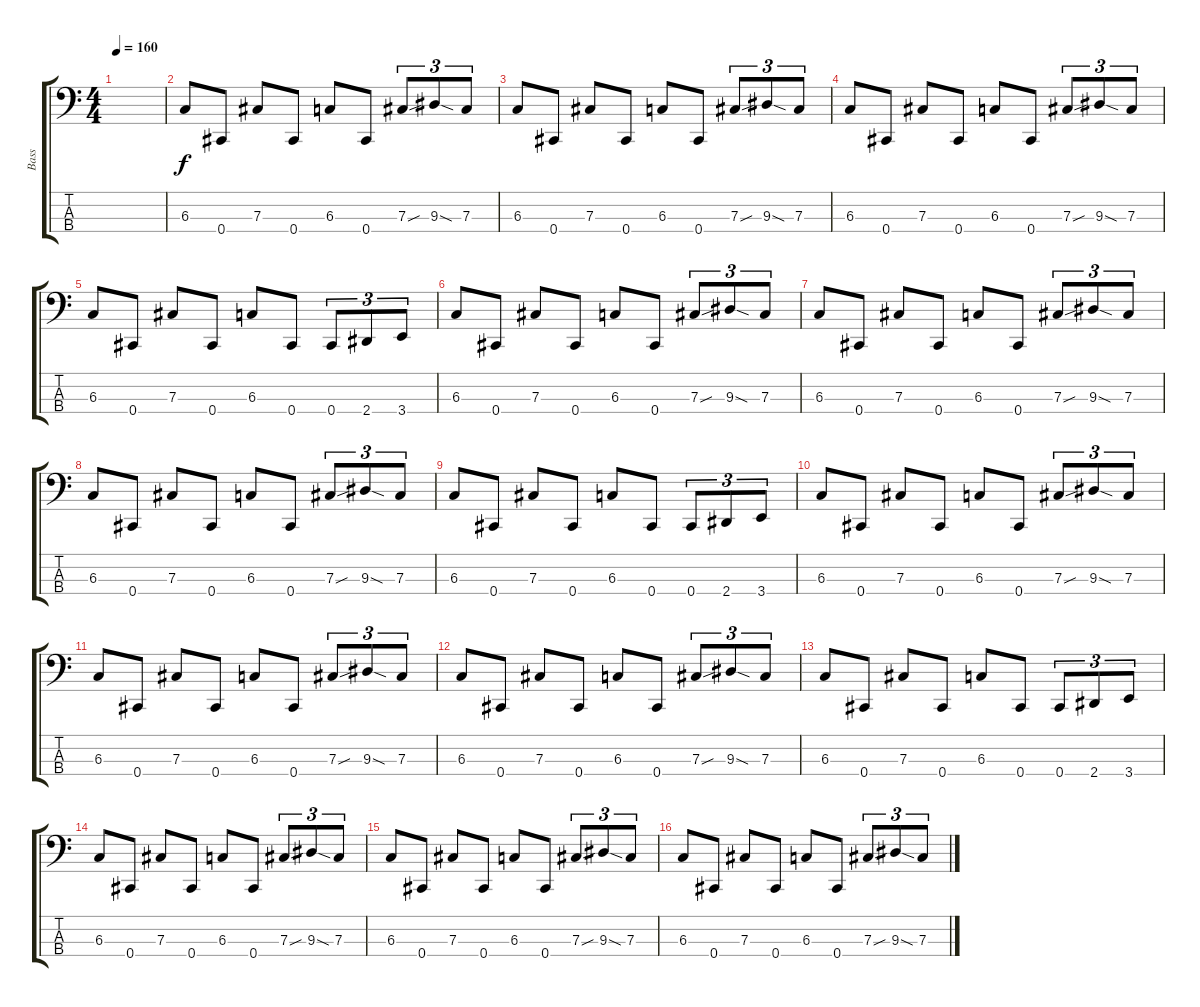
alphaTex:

\track ("Bass" "Bass") {instrument electricbassfinger}
\staff {score tabs}
\tuning (E2 B1 Gb1 Db1) {hide}
\ts (4 4)
\tempo 160
\clef f4
\ks c
|
6.3.8 0.4.8 7.3.8 0.4.8 6.3.8 0.4.8 7.3{sou}.8{tu (3 2)} 9.3{sod}.8{tu (3 2)} 7.3.8{tu (3 2)} |
6.3.8 0.4.8 7.3.8 0.4.8 6.3.8 0.4.8 7.3{sou}.8{tu (3 2)} 9.3{sod}.8{tu (3 2)} 7.3.8{tu (3 2)} |
6.3.8 0.4.8 7.3.8 0.4.8 6.3.8 0.4.8 7.3{sou}.8{tu (3 2)} 9.3{sod}.8{tu (3 2)} 7.3.8{tu (3 2)} |
6.3.8 0.4.8 7.3.8 0.4.8 6.3.8 0.4.8 0.4.8{tu (3 2)} 2.4.8{tu (3 2)} 3.4.8{tu (3 2)} |
6.3.8 0.4.8 7.3.8 0.4.8 6.3.8 0.4.8 7.3{sou}.8{tu (3 2)} 9.3{sod}.8{tu (3 2)} 7.3.8{tu (3 2)} |
6.3.8 0.4.8 7.3.8 0.4.8 6.3.8 0.4.8 7.3{sou}.8{tu (3 2)} 9.3{sod}.8{tu (3 2)} 7.3.8{tu (3 2)} |
6.3.8 0.4.8 7.3.8 0.4.8 6.3.8 0.4.8 7.3{sou}.8{tu (3 2)} 9.3{sod}.8{tu (3 2)} 7.3.8{tu (3 2)} |
6.3.8 0.4.8 7.3.8 0.4.8 6.3.8 0.4.8 0.4.8{tu (3 2)} 2.4.8{tu (3 2)} 3.4.8{tu (3 2)} |
6.3.8 0.4.8 7.3.8 0.4.8 6.3.8 0.4.8 7.3{sou}.8{tu (3 2)} 9.3{sod}.8{tu (3 2)} 7.3.8{tu (3 2)} |
6.3.8 0.4.8 7.3.8 0.4.8 6.3.8 0.4.8 7.3{sou}.8{tu (3 2)} 9.3{sod}.8{tu (3 2)} 7.3.8{tu (3 2)} |
6.3.8 0.4.8 7.3.8 0.4.8 6.3.8 0.4.8 7.3{sou}.8{tu (3 2)} 9.3{sod}.8{tu (3 2)} 7.3.8{tu (3 2)} |
6.3.8 0.4.8 7.3.8 0.4.8 6.3.8 0.4.8 0.4.8{tu (3 2)} 2.4.8{tu (3 2)} 3.4.8{tu (3 2)} |
6.3.8 0.4.8 7.3.8 0.4.8 6.3.8 0.4.8 7.3{sou}.8{tu (3 2)} 9.3{sod}.8{tu (3 2)} 7.3.8{tu (3 2)} |
6.3.8 0.4.8 7.3.8 0.4.8 6.3.8 0.4.8 7.3{sou}.8{tu (3 2)} 9.3{sod}.8{tu (3 2)} 7.3.8{tu (3 2)} |
6.3.8 0.4.8 7.3.8 0.4.8 6.3.8 0.4.8 7.3{sou}.8{tu (3 2)} 9.3{sod}.8{tu (3 2)} 7.3.8{tu (3 2)}
